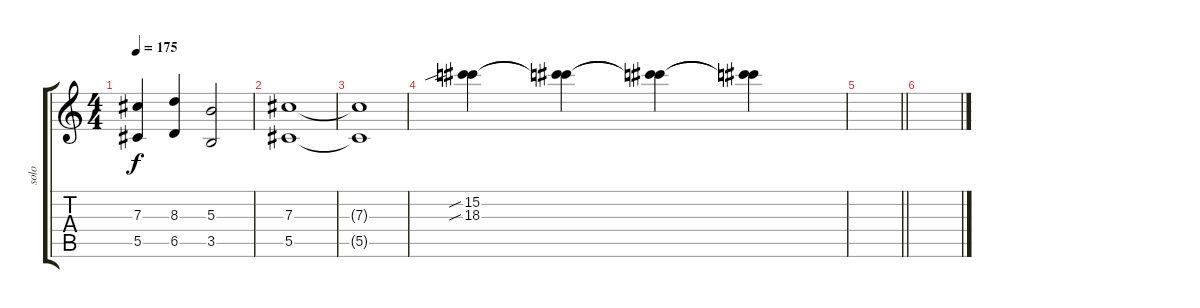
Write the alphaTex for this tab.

\track ("solo" "solo") {instrument distortionguitar}
\staff {score tabs}
\tuning (Eb4 Bb3 Gb3 Db3 Ab2 Db2) {hide}
\ts (4 4)
\tempo 175
\clef g2
\ks c
(7.3{t} 5.5{t}).4{dy f} (8.3 6.5).4 (5.3 3.5).2 |
(7.3 5.5).1 |
(7.3{t} 5.5{t}).1 |
(15.2{sib} 18.3{sib}).4{volume 10} (15.2{t} 18.3{t}).4 (15.2{t} 18.3{t}).4 (15.2{t} 18.3{t}).4 |
\barLineRight lightlight
|
\section ("" "")
